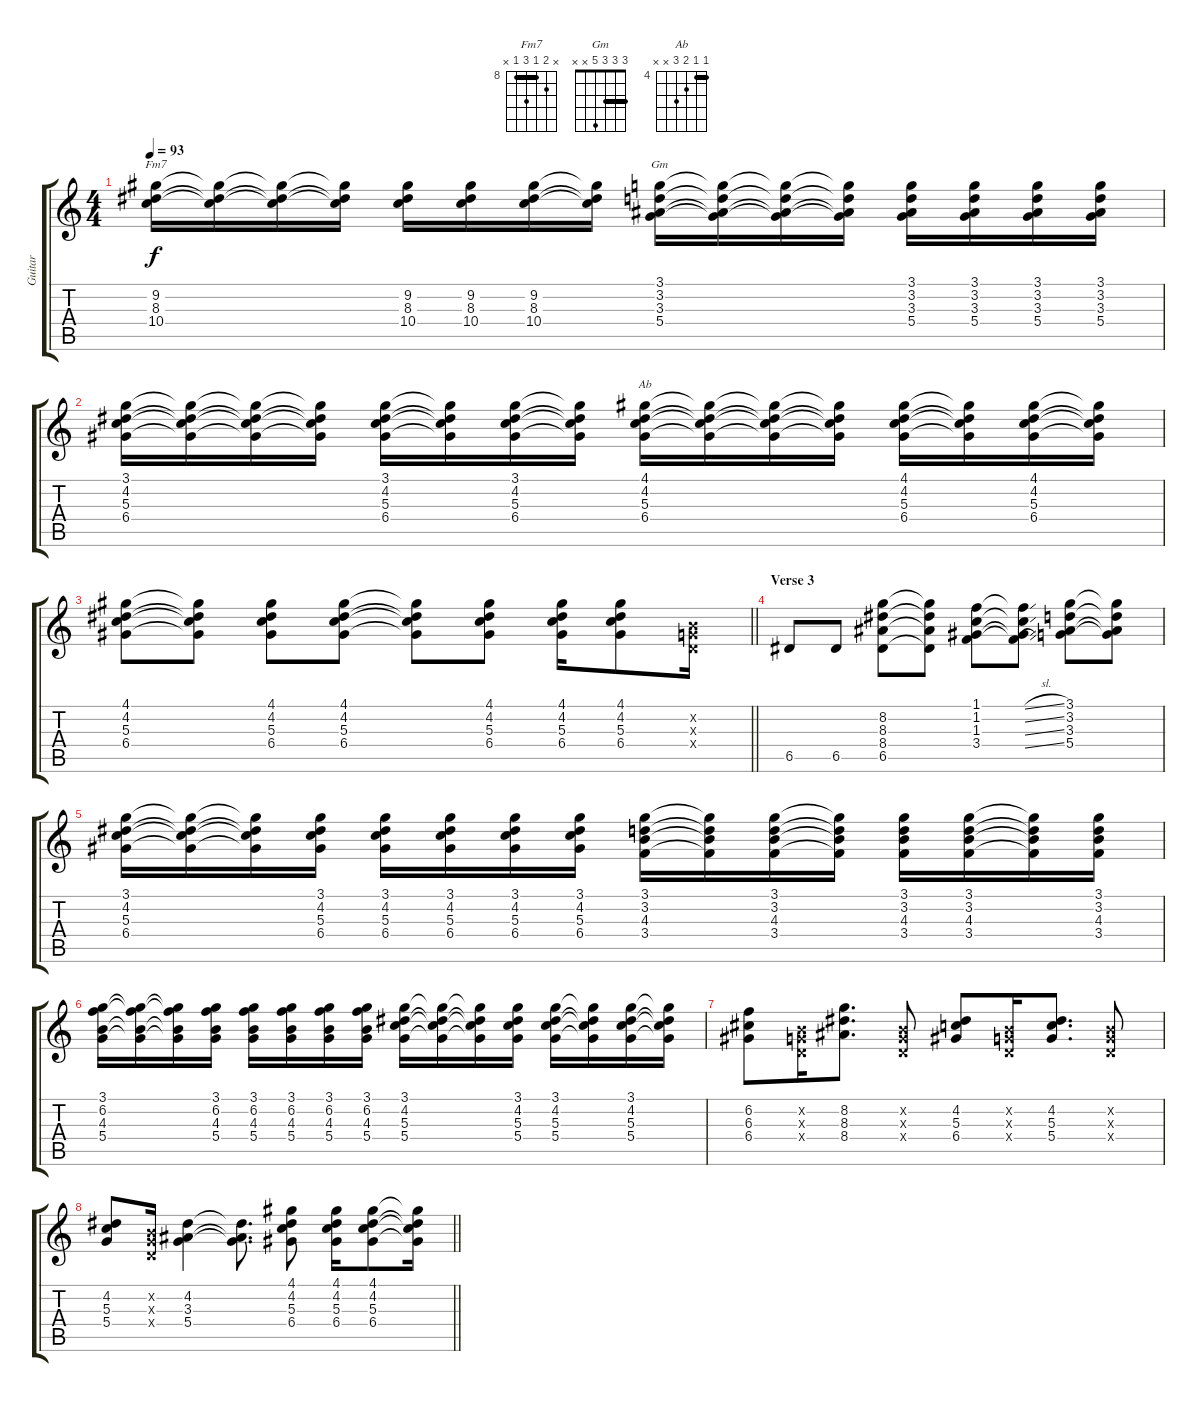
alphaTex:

\track ("Guitar" "Guitar") {instrument electricguitarjazz}
\staff {score tabs}
\tuning (E4 B3 G3 D3 A2 E2) {hide}
\chord ("Fm7" x 9 8 10 8 x) {firstfret 8 barre 8}
\chord ("Gm" 3 3 3 5 x x) {barre 3}
\chord ("Ab" 4 4 5 6 x x) {firstfret 4 barre 4}
\ts (4 4)
\tempo 93
\clef g2
\ks c
(9.2 8.3 10.4).16{ch "Fm7" dy f} (9.2{t} 8.3{t} 10.4{t}).16 (9.2{t} 8.3{t} 10.4{t}).16 (9.2{t} 8.3{t} 10.4{t}).16 (9.2 8.3 10.4).16 (9.2 8.3 10.4).16 (9.2 8.3 10.4).16 (9.2{t} 8.3{t} 10.4{t}).16 (3.1 3.2 3.3 5.4).16{ch "Gm"} (3.1{t} 3.2{t} 3.3{t} 5.4{t}).16 (3.1{t} 3.2{t} 3.3{t} 5.4{t}).16 (3.1{t} 3.2{t} 3.3{t} 5.4{t}).16 (3.1 3.2 3.3 5.4).16 (3.1 3.2 3.3 5.4).16 (3.1 3.2 3.3 5.4).16 (3.1 3.2 3.3 5.4).16 |
(3.1 4.2 5.3 6.4).16 (3.1{t} 4.2{t} 5.3{t} 6.4{t}).16 (3.1{t} 4.2{t} 5.3{t} 6.4{t}).16 (3.1{t} 4.2{t} 5.3{t} 6.4{t}).16 (3.1 4.2 5.3 6.4).16 (3.1{t} 4.2{t} 5.3{t} 6.4{t}).16 (3.1 4.2 5.3 6.4).16 (3.1{t} 4.2{t} 5.3{t} 6.4{t}).16 (4.1 4.2 5.3 6.4).16{ch "Ab"} (4.1{t} 4.2{t} 5.3{t} 6.4{t}).16 (4.1{t} 4.2{t} 5.3{t} 6.4{t}).16 (4.1{t} 4.2{t} 5.3{t} 6.4{t}).16 (4.1 4.2 5.3 6.4).16 (4.1{t} 4.2{t} 5.3{t} 6.4{t}).16 (4.1 4.2 5.3 6.4).16 (4.1{t} 4.2{t} 5.3{t} 6.4{t}).16 |
\barLineRight lightlight
(4.1 4.2 5.3 6.4).8 (4.1{t} 4.2{t} 5.3{t} 6.4{t}).8 (4.1 4.2 5.3 6.4).8 (4.1 4.2 5.3 6.4).8 (4.1{t} 4.2{t} 5.3{t} 6.4{t}).8 (4.1 4.2 5.3 6.4).8 (4.1 4.2 5.3 6.4).16 (4.1 4.2 5.3 6.4).8 (0.2{x} 0.3{x} 0.4{x}).16 |
\section ("" "Verse 3")
6.5.8 6.5.8 (8.2 8.3 8.4 6.5).8 (8.2{t} 8.3{t} 8.4{t} 6.5{t}).8 (1.1 1.2 1.3 3.4).8 (1.1{sl t} 1.2{sl t} 1.3{sl t} 3.4{sl t}).8 (3.1 3.2 3.3 5.4).8 (3.1{t} 3.2{t} 3.3{t} 5.4{t}).8 |
(3.1 4.2 5.3 6.4).16 (3.1{t} 4.2{t} 5.3{t} 6.4{t}).16 (3.1{t} 4.2{t} 5.3{t} 6.4{t}).16 (3.1 4.2 5.3 6.4).16 (3.1 4.2 5.3 6.4).16 (3.1 4.2 5.3 6.4).16 (3.1 4.2 5.3 6.4).16 (3.1 4.2 5.3 6.4).16 (3.1 3.2 4.3 3.4).16 (3.1{t} 3.2{t} 4.3{t} 3.4{t}).16 (3.1 3.2 4.3 3.4).16 (3.1{t} 3.2{t} 4.3{t} 3.4{t}).16 (3.1 3.2 4.3 3.4).16 (3.1 3.2 4.3 3.4).16 (3.1{t} 3.2{t} 4.3{t} 3.4{t}).16 (3.1 3.2 4.3 3.4).16 |
(3.1 6.2 4.3 5.4).16 (3.1{t} 6.2{t} 4.3{t} 5.4{t}).16 (3.1{t} 6.2{t} 4.3{t} 5.4{t}).16 (3.1 6.2 4.3 5.4).16 (3.1 6.2 4.3 5.4).16 (3.1 6.2 4.3 5.4).16 (3.1 6.2 4.3 5.4).16 (3.1 6.2 4.3 5.4).16 (3.1 4.2 5.3 5.4).16 (3.1{t} 4.2{t} 5.3{t} 5.4{t}).16 (3.1{t} 4.2{t} 5.3{t} 5.4{t}).16 (3.1 4.2 5.3 5.4).16 (3.1 4.2 5.3 5.4).16 (3.1{t} 4.2{t} 5.3{t} 5.4{t}).16 (3.1 4.2 5.3 5.4).16 (3.1{t} 4.2{t} 5.3{t} 5.4{t}).16 |
(6.2 6.3 6.4).8 (0.2{x} 0.3{x} 0.4{x}).16 (8.2 8.3 8.4).8{d} (0.2{x} 0.3{x} 0.4{x}).8 (4.2 5.3 6.4).8 (0.2{x} 0.3{x} 0.4{x}).16 (4.2 5.3 5.4).8{d} (0.2{x} 0.3{x} 0.4{x}).8 |
\barLineRight lightlight
(4.2 5.3 5.4).8 (0.2{x} 0.3{x} 0.4{x}).16 (4.2 3.3 5.4).4 (4.2{t} 3.3{t} 5.4{t}).8{d} (4.1 4.2 5.3 6.4).8 (4.1 4.2 5.3 6.4).16 (4.1 4.2 5.3 6.4).8 (4.1{t} 4.2{t} 5.3{t} 6.4{t}).16
